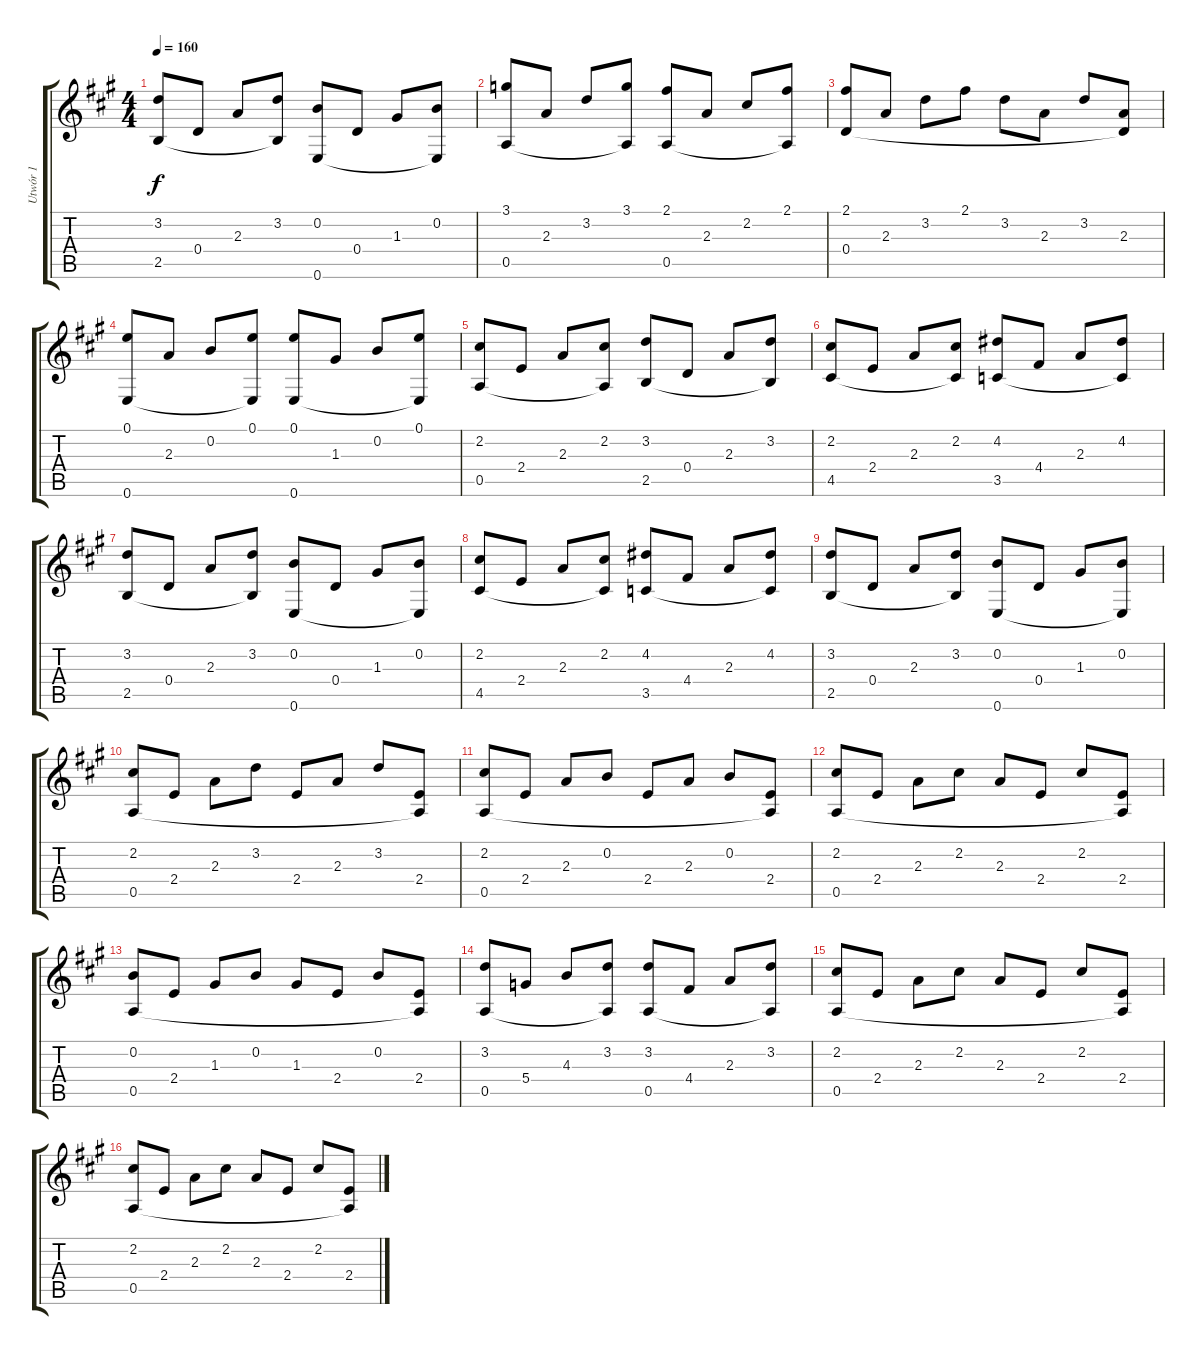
\track ("Utwór 1" "Utwór 1") {instrument acousticguitarnylon}
\staff {score tabs}
\tuning (E4 B3 G3 D3 A2 E2) {hide}
\ts (4 4)
\tempo 160
\clef g2
\ks a
(3.2 2.5).8{dy f} 0.4.8 2.3.8 (3.2 2.5{t}).8 (0.2 0.6).8 0.4.8 1.3.8 (0.2 0.6{t}).8 |
(3.1 0.5).8 2.3.8 3.2.8 (3.1 0.5{t}).8 (2.1 0.5).8 2.3.8 2.2.8 (2.1 0.5{t}).8 |
(2.1 0.4).8 2.3.8 3.2.8 2.1.8 3.2.8 2.3.8 3.2.8 (2.3 0.4{t}).8 |
(0.1 0.6).8 2.3.8 0.2.8 (0.1 0.6{t}).8 (0.1 0.6).8 1.3.8 0.2.8 (0.1 0.6{t}).8 |
(2.2 0.5).8 2.4.8 2.3.8 (2.2 0.5{t}).8 (3.2 2.5).8 0.4.8 2.3.8 (3.2 2.5{t}).8 |
(2.2 4.5).8 2.4.8 2.3.8 (2.2 4.5{t}).8 (4.2 3.5).8 4.4.8 2.3.8 (4.2 3.5{t}).8 |
(3.2 2.5).8 0.4.8 2.3.8 (3.2 2.5{t}).8 (0.2 0.6).8 0.4.8 1.3.8 (0.2 0.6{t}).8 |
(2.2 4.5).8 2.4.8 2.3.8 (2.2 4.5{t}).8 (4.2 3.5).8 4.4.8 2.3.8 (4.2 3.5{t}).8 |
(3.2 2.5).8 0.4.8 2.3.8 (3.2 2.5{t}).8 (0.2 0.6).8 0.4.8 1.3.8 (0.2 0.6{t}).8 |
(2.2 0.5).8 2.4.8 2.3.8 3.2.8 2.4.8 2.3.8 3.2.8 (2.4 0.5{t}).8 |
(2.2 0.5).8 2.4.8 2.3.8 0.2.8 2.4.8 2.3.8 0.2.8 (2.4 0.5{t}).8 |
(2.2 0.5).8 2.4.8 2.3.8 2.2.8 2.3.8 2.4.8 2.2.8 (2.4 0.5{t}).8 |
(0.2 0.5).8 2.4.8 1.3.8 0.2.8 1.3.8 2.4.8 0.2.8 (2.4 0.5{t}).8 |
(3.2 0.5).8 5.4.8 4.3.8 (3.2 0.5{t}).8 (3.2 0.5).8 4.4.8 2.3.8 (3.2 0.5{t}).8 |
(2.2 0.5).8 2.4.8 2.3.8 2.2.8 2.3.8 2.4.8 2.2.8 (2.4 0.5{t}).8 |
(2.2 0.5).8 2.4.8 2.3.8 2.2.8 2.3.8 2.4.8 2.2.8 (2.4 0.5{t}).8
